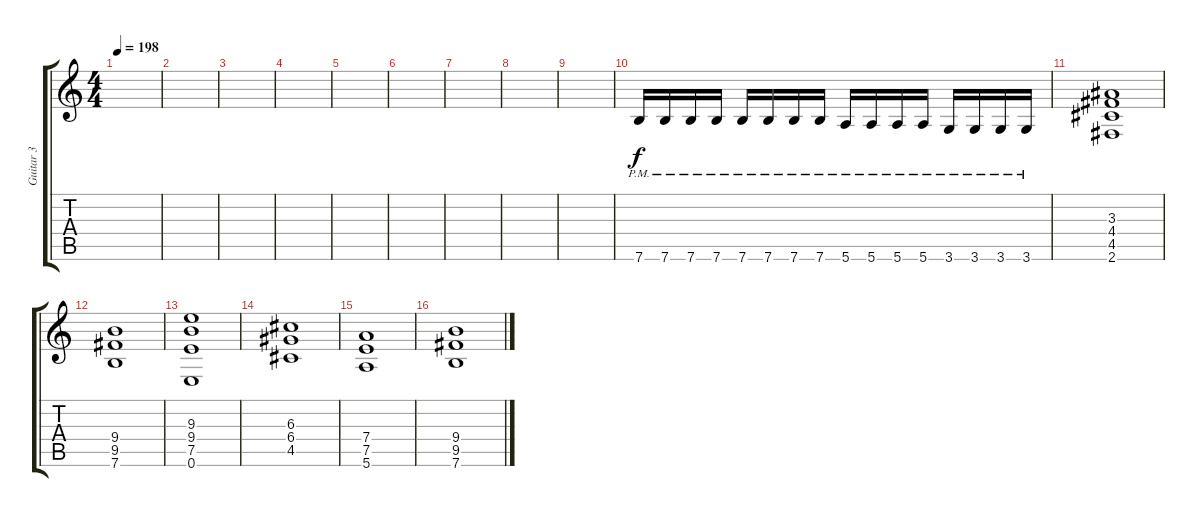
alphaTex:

\track ("Guitar 3" "Guitar 3") {instrument distortionguitar}
\staff {score tabs}
\tuning (E4 B3 G3 D3 A2 E2) {hide}
\ts (4 4)
\tempo 198
\clef g2
\ks c
|
|
|
|
|
|
|
|
|
7.6{pm}.16 7.6{pm}.16 7.6{pm}.16 7.6{pm}.16 7.6{pm}.16 7.6{pm}.16 7.6{pm}.16 7.6{pm}.16 5.6{pm}.16 5.6{pm}.16 5.6{pm}.16 5.6{pm}.16 3.6{pm}.16 3.6{pm}.16 3.6{pm}.16 3.6{pm}.16 |
(3.3 4.4 4.5 2.6).1 |
(9.4 9.5 7.6).1 |
(9.3 9.4 7.5 0.6).1 |
(6.3 6.4 4.5).1 |
(7.4 7.5 5.6).1 |
(9.4 9.5 7.6).1
